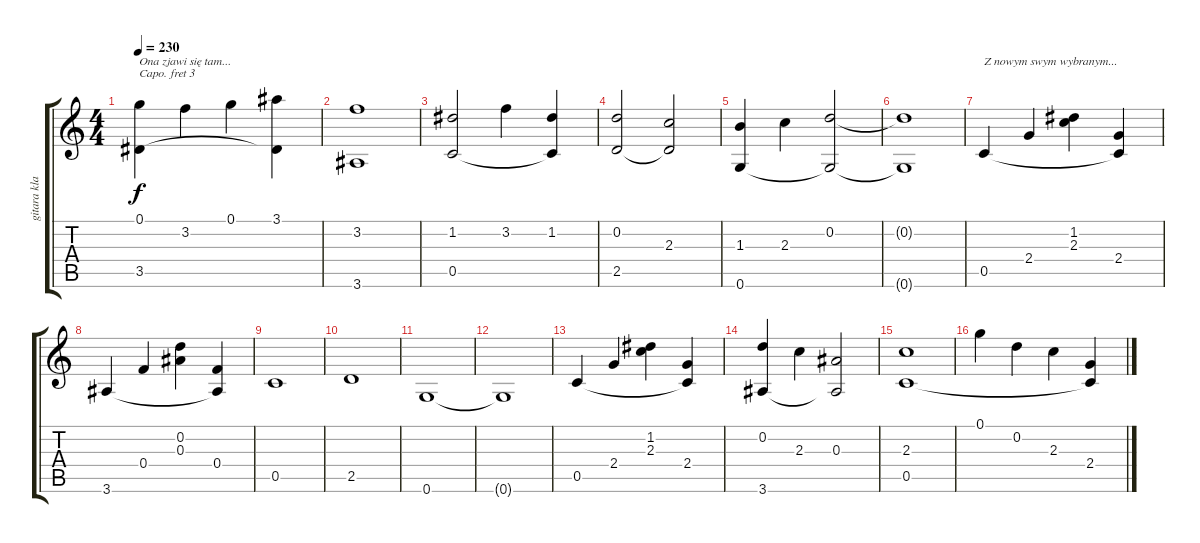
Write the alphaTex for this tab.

\track ("gitara klasyczna" "gitara kla") {instrument acousticguitarnylon}
\staff {score tabs}
\capo 3
\tuning (E4 B3 G3 D3 A2 E2) {hide}
\ts (4 4)
\tempo 230
\clef g2
\ks c
(0.1 3.5).4{txt "Ona zjawi się tam..." dy f} 3.2.4 0.1.4 (3.1 3.5{t}).4 |
(3.2 3.6).1 |
(1.2 0.5).2 3.2.4 (1.2 0.5{t}).4 |
(0.2 2.5).2 (2.3 2.5{t}).2 |
(1.3 0.6).4 2.3.4 (0.2 0.6{t}).2 |
(0.2{t} 0.6{t}).1 |
0.5.4{txt "Z nowym swym wybranym..."} 2.4.4 (1.2 2.3).4 (2.4 0.5{t}).4 |
3.6.4 0.4.4 (0.2 0.3).4 (0.4 3.6{t}).4 |
0.5.1 |
2.5.1 |
0.6.1 |
0.6{t}.1 |
0.5.4 2.4.4 (1.2 2.3).4 (2.4 0.5{t}).4 |
(0.2 3.6).4 2.3.4 (0.3 3.6{t}).2 |
(2.3 0.5).1 |
0.1.4 0.2.4 2.3.4 (2.4 0.5{t}).4
